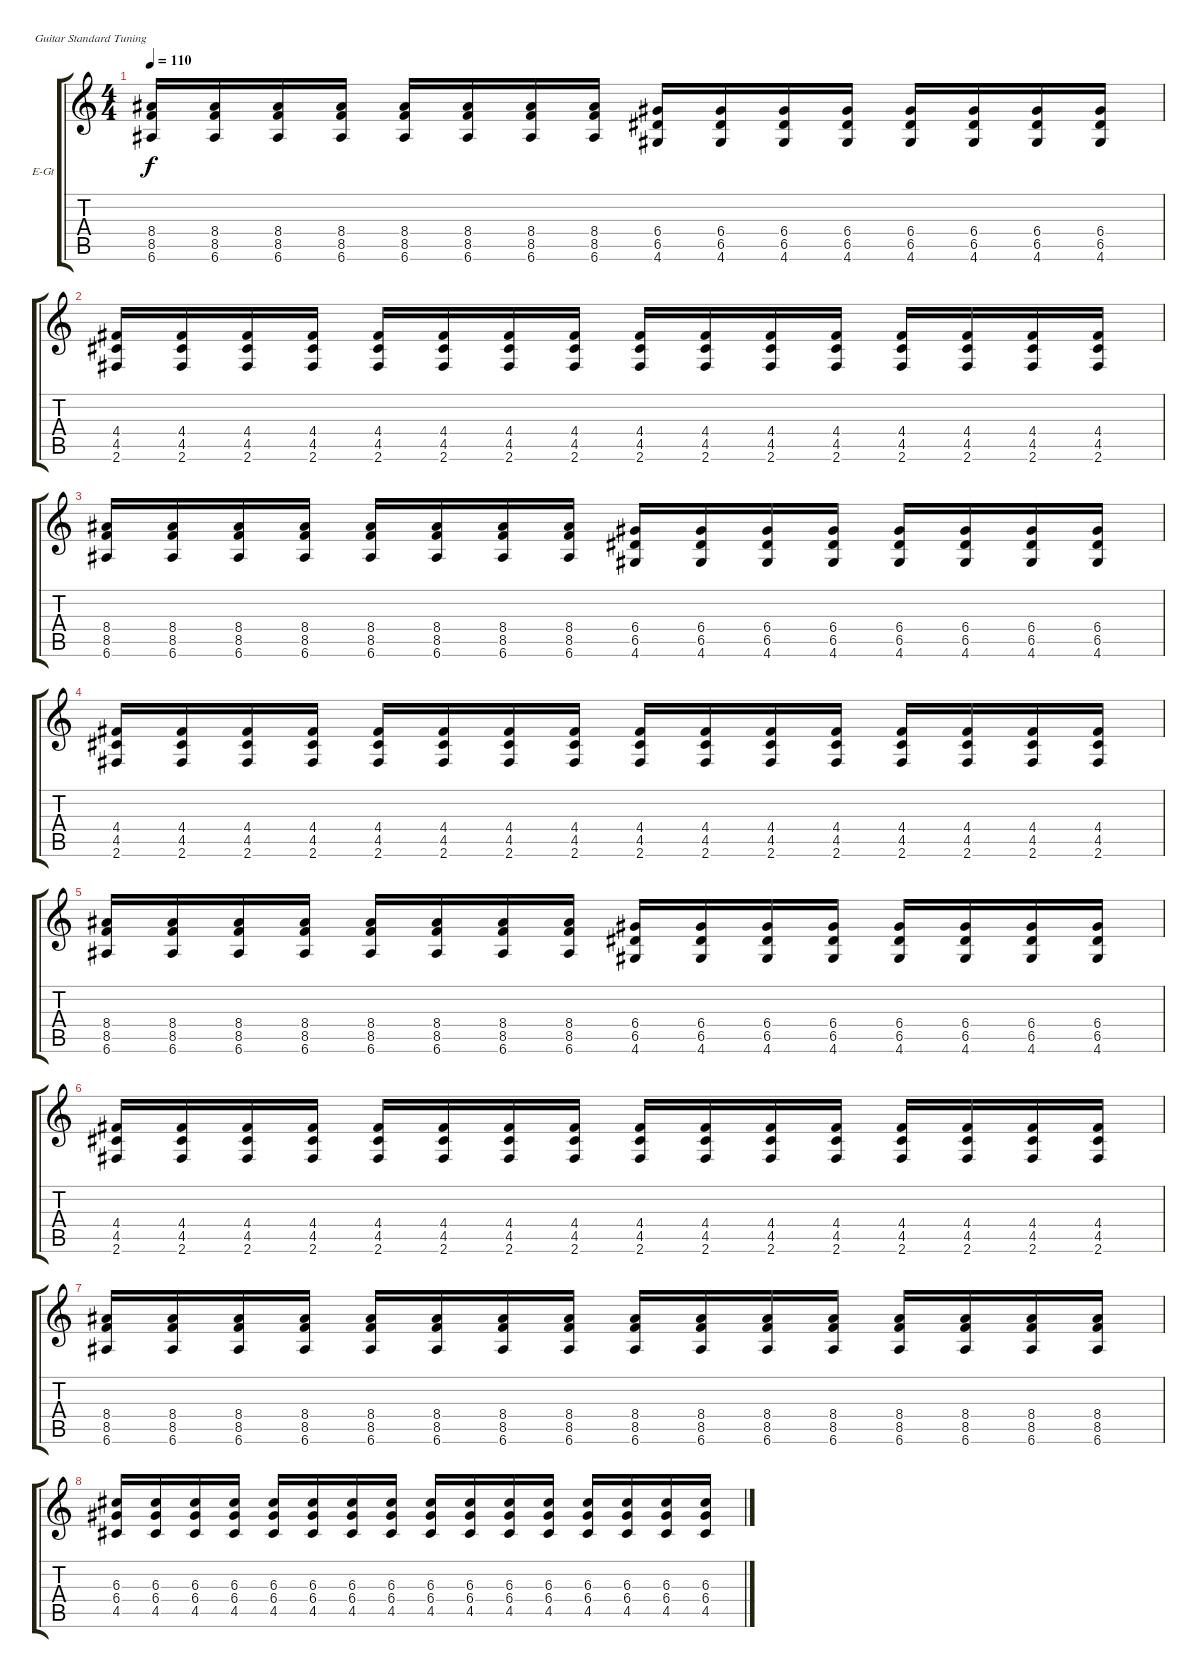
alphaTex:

\bracketExtendMode groupsimilarinstruments
\firstSystemTrackNameOrientation horizontal
\otherSystemsTrackNameOrientation horizontal
\track ("Matty Lewis" "E-Gt") {instrument distortionguitar}
\staff {score tabs}
\tuning (E4 B3 G3 D3 A2 E2)
\ts (4 4)
\tempo 110
\clef g2
\ks c
(8.4 8.5 6.6).16{dy f} (8.4 8.5 6.6).16 (8.4 8.5 6.6).16 (8.4 8.5 6.6).16 (8.4 8.5 6.6).16 (8.4 8.5 6.6).16 (8.4 8.5 6.6).16 (8.4 8.5 6.6).16 (6.4 6.5 4.6).16 (6.4 6.5 4.6).16 (6.4 6.5 4.6).16 (6.4 6.5 4.6).16 (6.4 6.5 4.6).16 (6.4 6.5 4.6).16 (6.4 6.5 4.6).16 (6.4 6.5 4.6).16 |
(4.4 4.5 2.6).16 (4.4 4.5 2.6).16 (4.4 4.5 2.6).16 (4.4 4.5 2.6).16 (4.4 4.5 2.6).16 (4.4 4.5 2.6).16 (4.4 4.5 2.6).16 (4.4 4.5 2.6).16 (4.4 4.5 2.6).16 (4.4 4.5 2.6).16 (4.4 4.5 2.6).16 (4.4 4.5 2.6).16 (4.4 4.5 2.6).16 (4.4 4.5 2.6).16 (4.4 4.5 2.6).16 (4.4 4.5 2.6).16 |
(8.4 8.5 6.6).16 (8.4 8.5 6.6).16 (8.4 8.5 6.6).16 (8.4 8.5 6.6).16 (8.4 8.5 6.6).16 (8.4 8.5 6.6).16 (8.4 8.5 6.6).16 (8.4 8.5 6.6).16 (6.4 6.5 4.6).16 (6.4 6.5 4.6).16 (6.4 6.5 4.6).16 (6.4 6.5 4.6).16 (6.4 6.5 4.6).16 (6.4 6.5 4.6).16 (6.4 6.5 4.6).16 (6.4 6.5 4.6).16 |
(4.4 4.5 2.6).16 (4.4 4.5 2.6).16 (4.4 4.5 2.6).16 (4.4 4.5 2.6).16 (4.4 4.5 2.6).16 (4.4 4.5 2.6).16 (4.4 4.5 2.6).16 (4.4 4.5 2.6).16 (4.4 4.5 2.6).16 (4.4 4.5 2.6).16 (4.4 4.5 2.6).16 (4.4 4.5 2.6).16 (4.4 4.5 2.6).16 (4.4 4.5 2.6).16 (4.4 4.5 2.6).16 (4.4 4.5 2.6).16 |
(8.4 8.5 6.6).16 (8.4 8.5 6.6).16 (8.4 8.5 6.6).16 (8.4 8.5 6.6).16 (8.4 8.5 6.6).16 (8.4 8.5 6.6).16 (8.4 8.5 6.6).16 (8.4 8.5 6.6).16 (6.4 6.5 4.6).16 (6.4 6.5 4.6).16 (6.4 6.5 4.6).16 (6.4 6.5 4.6).16 (6.4 6.5 4.6).16 (6.4 6.5 4.6).16 (6.4 6.5 4.6).16 (6.4 6.5 4.6).16 |
(4.4 4.5 2.6).16 (4.4 4.5 2.6).16 (4.4 4.5 2.6).16 (4.4 4.5 2.6).16 (4.4 4.5 2.6).16 (4.4 4.5 2.6).16 (4.4 4.5 2.6).16 (4.4 4.5 2.6).16 (4.4 4.5 2.6).16 (4.4 4.5 2.6).16 (4.4 4.5 2.6).16 (4.4 4.5 2.6).16 (4.4 4.5 2.6).16 (4.4 4.5 2.6).16 (4.4 4.5 2.6).16 (4.4 4.5 2.6).16 |
(8.4 8.5 6.6).16 (8.4 8.5 6.6).16 (8.4 8.5 6.6).16 (8.4 8.5 6.6).16 (8.4 8.5 6.6).16 (8.4 8.5 6.6).16 (8.4 8.5 6.6).16 (8.4 8.5 6.6).16 (8.4 8.5 6.6).16 (8.4 8.5 6.6).16 (8.4 8.5 6.6).16 (8.4 8.5 6.6).16 (8.4 8.5 6.6).16 (8.4 8.5 6.6).16 (8.4 8.5 6.6).16 (8.4 8.5 6.6).16 |
(6.3 6.4 4.5).16 (6.3 6.4 4.5).16 (6.3 6.4 4.5).16 (6.3 6.4 4.5).16 (6.3 6.4 4.5).16 (6.3 6.4 4.5).16 (6.3 6.4 4.5).16 (6.3 6.4 4.5).16 (6.3 6.4 4.5).16 (6.3 6.4 4.5).16 (6.3 6.4 4.5).16 (6.3 6.4 4.5).16 (6.3 6.4 4.5).16 (6.3 6.4 4.5).16 (6.3 6.4 4.5).16 (6.3 6.4 4.5).16
